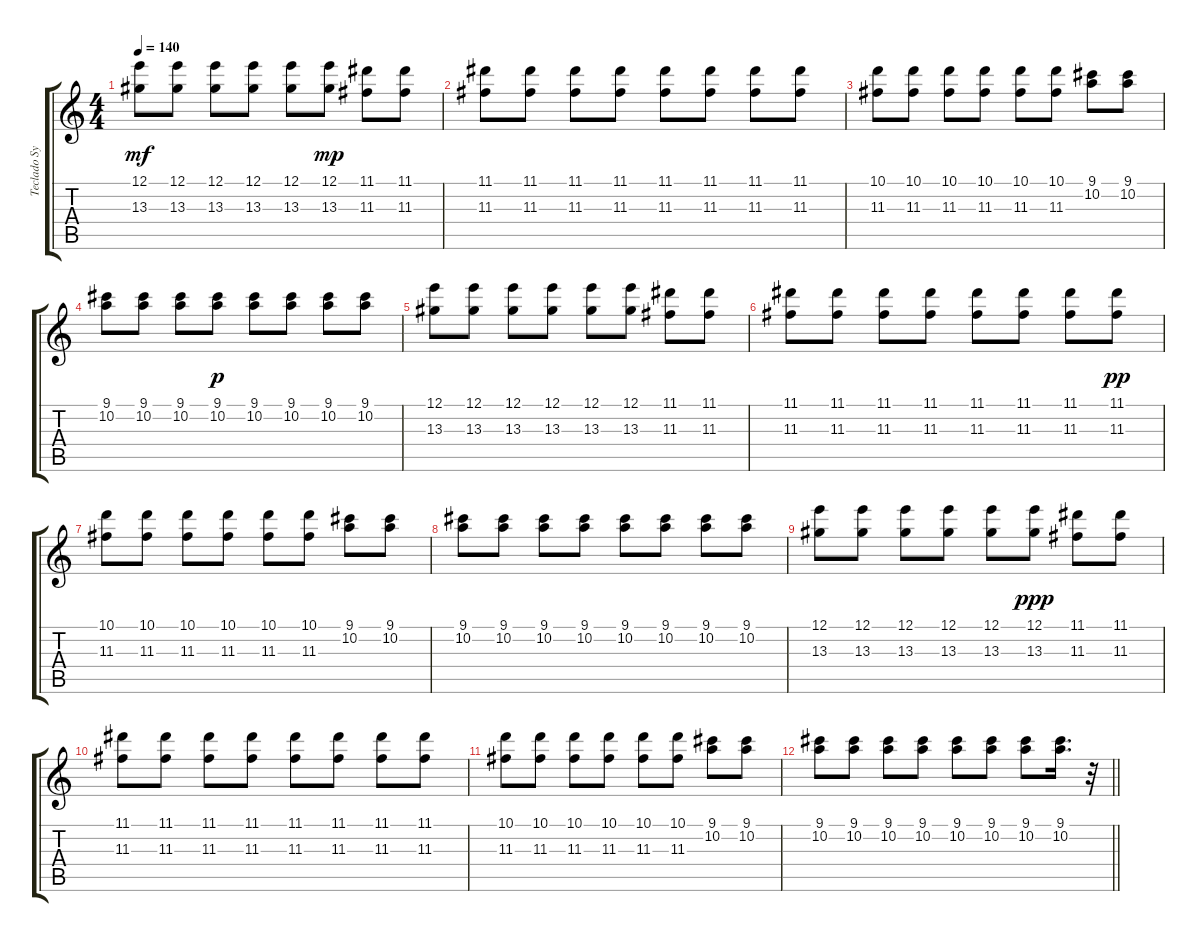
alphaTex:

\track ("Teclado Synth" "Teclado Sy") {instrument synthbass1}
\staff {score tabs}
\tuning (E4 B3 G3 D3 A2 E2) {hide}
\ts (4 4)
\tempo 140
\clef g2
\ks c
(12.1 13.3).8{dy mf} (12.1 13.3).8 (12.1 13.3).8 (12.1 13.3).8 (12.1 13.3).8 (12.1 13.3).8{dy mp} (11.1 11.3).8 (11.1 11.3).8 |
(11.1 11.3).8 (11.1 11.3).8 (11.1 11.3).8 (11.1 11.3).8 (11.1 11.3).8 (11.1 11.3).8 (11.1 11.3).8 (11.1 11.3).8 |
(10.1 11.3).8 (10.1 11.3).8 (10.1 11.3).8 (10.1 11.3).8 (10.1 11.3).8 (10.1 11.3).8 (9.1 10.2).8 (9.1 10.2).8 |
(9.1 10.2).8 (9.1 10.2).8 (9.1 10.2).8 (9.1 10.2).8{dy p} (9.1 10.2).8 (9.1 10.2).8 (9.1 10.2).8 (9.1 10.2).8 |
(12.1 13.3).8 (12.1 13.3).8 (12.1 13.3).8 (12.1 13.3).8 (12.1 13.3).8 (12.1 13.3).8 (11.1 11.3).8 (11.1 11.3).8 |
(11.1 11.3).8 (11.1 11.3).8 (11.1 11.3).8 (11.1 11.3).8 (11.1 11.3).8 (11.1 11.3).8 (11.1 11.3).8 (11.1 11.3).8{dy pp} |
(10.1 11.3).8 (10.1 11.3).8 (10.1 11.3).8 (10.1 11.3).8 (10.1 11.3).8 (10.1 11.3).8 (9.1 10.2).8 (9.1 10.2).8 |
(9.1 10.2).8 (9.1 10.2).8 (9.1 10.2).8 (9.1 10.2).8 (9.1 10.2).8 (9.1 10.2).8 (9.1 10.2).8 (9.1 10.2).8 |
(12.1 13.3).8 (12.1 13.3).8 (12.1 13.3).8 (12.1 13.3).8 (12.1 13.3).8 (12.1 13.3).8{dy ppp} (11.1 11.3).8 (11.1 11.3).8 |
(11.1 11.3).8 (11.1 11.3).8 (11.1 11.3).8 (11.1 11.3).8 (11.1 11.3).8 (11.1 11.3).8 (11.1 11.3).8 (11.1 11.3).8 |
(10.1 11.3).8 (10.1 11.3).8 (10.1 11.3).8 (10.1 11.3).8 (10.1 11.3).8 (10.1 11.3).8 (9.1 10.2).8 (9.1 10.2).8 |
\barLineRight lightlight
(9.1 10.2).8 (9.1 10.2).8 (9.1 10.2).8 (9.1 10.2).8 (9.1 10.2).8 (9.1 10.2).8 (9.1 10.2).8 (9.1 10.2).16{d} r.32
